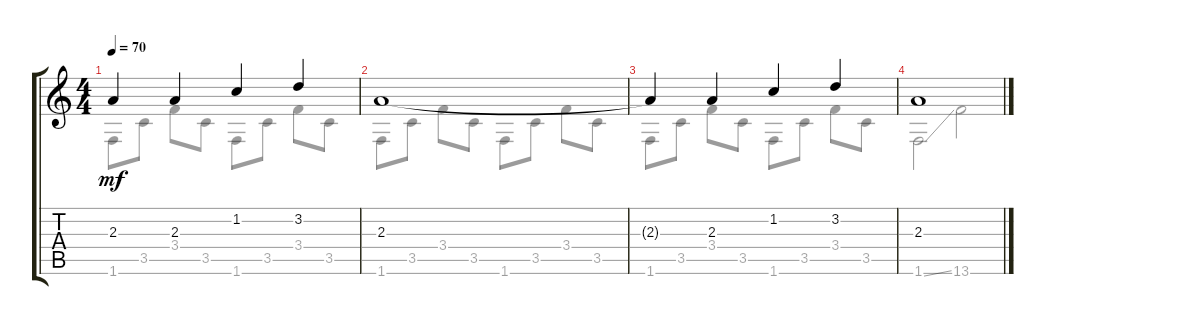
\track "" {instrument acousticguitarsteel}
\staff {score tabs}
\tuning (E4 B3 G3 D3 A2 E2) {hide}
\voice
\ts (4 4)
\tempo 70
\clef g2
\ks c
2.3{t}.4{dy mf} 2.3.4 1.2.4 3.2.4 |
2.3.1 |
2.3{t}.4 2.3.4 1.2.4 3.2.4 |
2.3.1
\voice
\clef g2
\ottava regular
\simile none
\ks c
1.6.8{dy mf} 3.5.8 3.4.8 3.5.8 1.6.8 3.5.8 3.4.8 3.5.8 |
1.6.8 3.5.8 3.4.8 3.5.8 1.6.8 3.5.8 3.4.8 3.5.8 |
1.6.8 3.5.8 3.4.8 3.5.8 1.6.8 3.5.8 3.4.8 3.5.8 |
1.6{ss}.2 13.6.2
